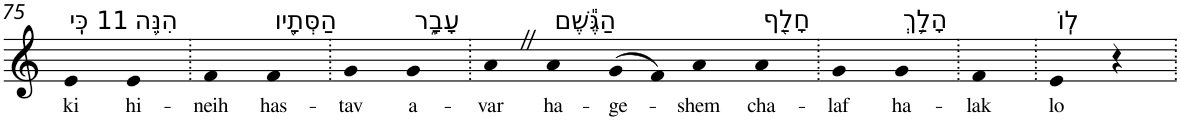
**kern	**text
*part1	*part1
*staff1	*staff1
*I"Piano	*
*I'Pno	*
!!LO:PB:g=z
*clefG2	*
*k[]	*
=75	=75
!LO:TX:a:t=11 כִּֽי	!
!	!LO:LY:b
4e	ki
!LO:TX:a:t=הִנֵּ֥ה	!
!	!LO:LY:b
4e	hi-
=76.	=76.
!	!LO:LY:b
4f	-neih
!LO:TX:a:t=הַסְּתָ֖יו	!
!	!LO:LY:b
4f	has-
=77.	=77.
!	!LO:LY:b
4g	-tav
!LO:TX:a:t=עָבָ֑ר	!
!	!LO:LY:b
4g	a-
=78.	=78.
!	!LO:LY:b
4aZ	-var
!LO:TX:a:t=הַגֶּ֕שֶׁם	!
!	!LO:LY:b
4a	ha-
!	!LO:LY:b
(>8g	-ge-
8f)	.
!	!LO:LY:b
4a	-shem
!LO:TX:a:t=חָלַ֖ף	!
!	!LO:LY:b
4a	cha-
=79.	=79.
!	!LO:LY:b
4g	-laf
!LO:TX:a:t=הָלַ֥ךְ	!
!	!LO:LY:b
4g	ha-
=80.	=80.
!	!LO:LY:b
4f	-lak
=81.	=81.
!LO:TX:a:t=לֽוֹ	!
!	!LO:LY:b
4e	lo
4r	.
=.	=.
*-	*-
